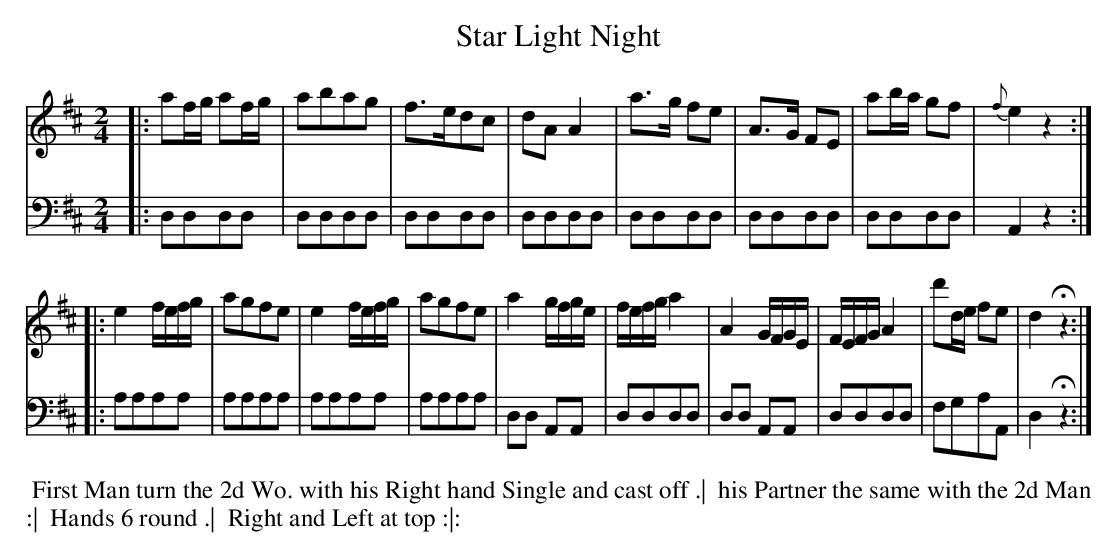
X:1
T: Star Light Night
M: 2/4
L: 1/16
K: D
V: 1
|: a2fg a2fg | a2b2a2g2 | f3ed2c2 | d2A2A4 |\
   a3g f2e2 | A3G F2E2 | a2ba g2f2 | {f}e4 z4 :|
|: e4 fefg | a2g2f2e2 | e4 fefg | a2g2f2e2 |\
   a4 gfge | fefg a4 | A4 GFGE | FEFG A4 |\
   d'2de f2e2 | d4 Hz4 :|
V: 2 clef=bass middle=d
|: d2d2d2d2 | d2d2d2d2 | d2d2d2d2 | d2d2d2d2 |\
   d2d2d2d2 | d2d2d2d2 | d2d2d2d2 | A4  z4  :|
|: a2a2a2a2 | a2a2a2a2 | a2a2a2a2 | a2a2a2a2 |\
   d2d2 A2A2 | d2d2d2d2 | d2d2 A2A2 | d2d2d2d2 |\
   f2g2a2A2 | d4 Hz4 :|
